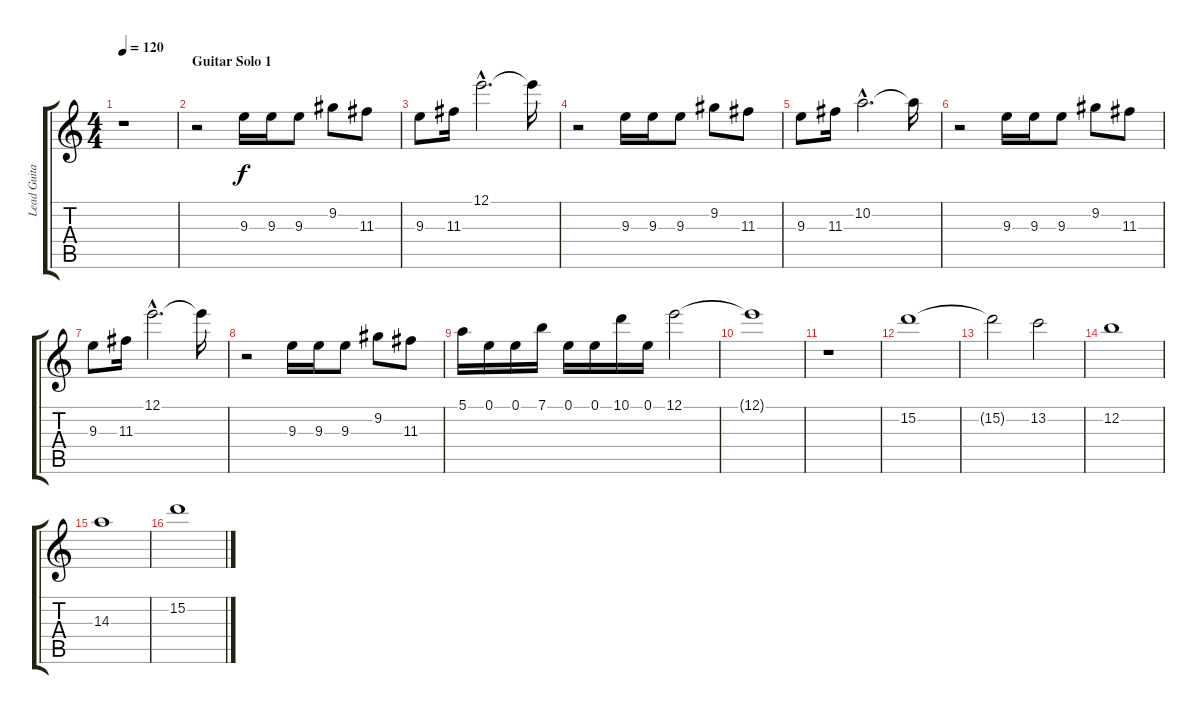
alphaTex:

\track ("Lead Guitar 1" "Lead Guita") {instrument distortionguitar}
\staff {score tabs}
\tuning (E4 B3 G3 D3 A2 E2) {hide}
\ts (4 4)
\tempo 120
\clef g2
\ks c
r.1{dy f} |
\section ("" "Guitar Solo 1")
r.2 9.3.16 9.3.16 9.3.8 9.2.8 11.3.8 |
9.3.8 11.3.16 12.1{hac}.2{d} 12.1{t}.16 |
r.2 9.3.16 9.3.16 9.3.8 9.2.8 11.3.8 |
9.3.8 11.3.16 10.2{hac}.2{d} 10.2{t}.16 |
r.2 9.3.16 9.3.16 9.3.8 9.2.8 11.3.8 |
9.3.8 11.3.16 12.1{hac}.2{d} 12.1{t}.16 |
r.2 9.3.16 9.3.16 9.3.8 9.2.8 11.3.8 |
5.1.16 0.1.16 0.1.16 7.1.16 0.1.16 0.1.16 10.1.16 0.1.16 12.1.2 |
12.1{t}.1 |
r.1 |
15.2.1 |
15.2{t}.2 13.2.2 |
12.2.1 |
14.3.1 |
15.2.1
